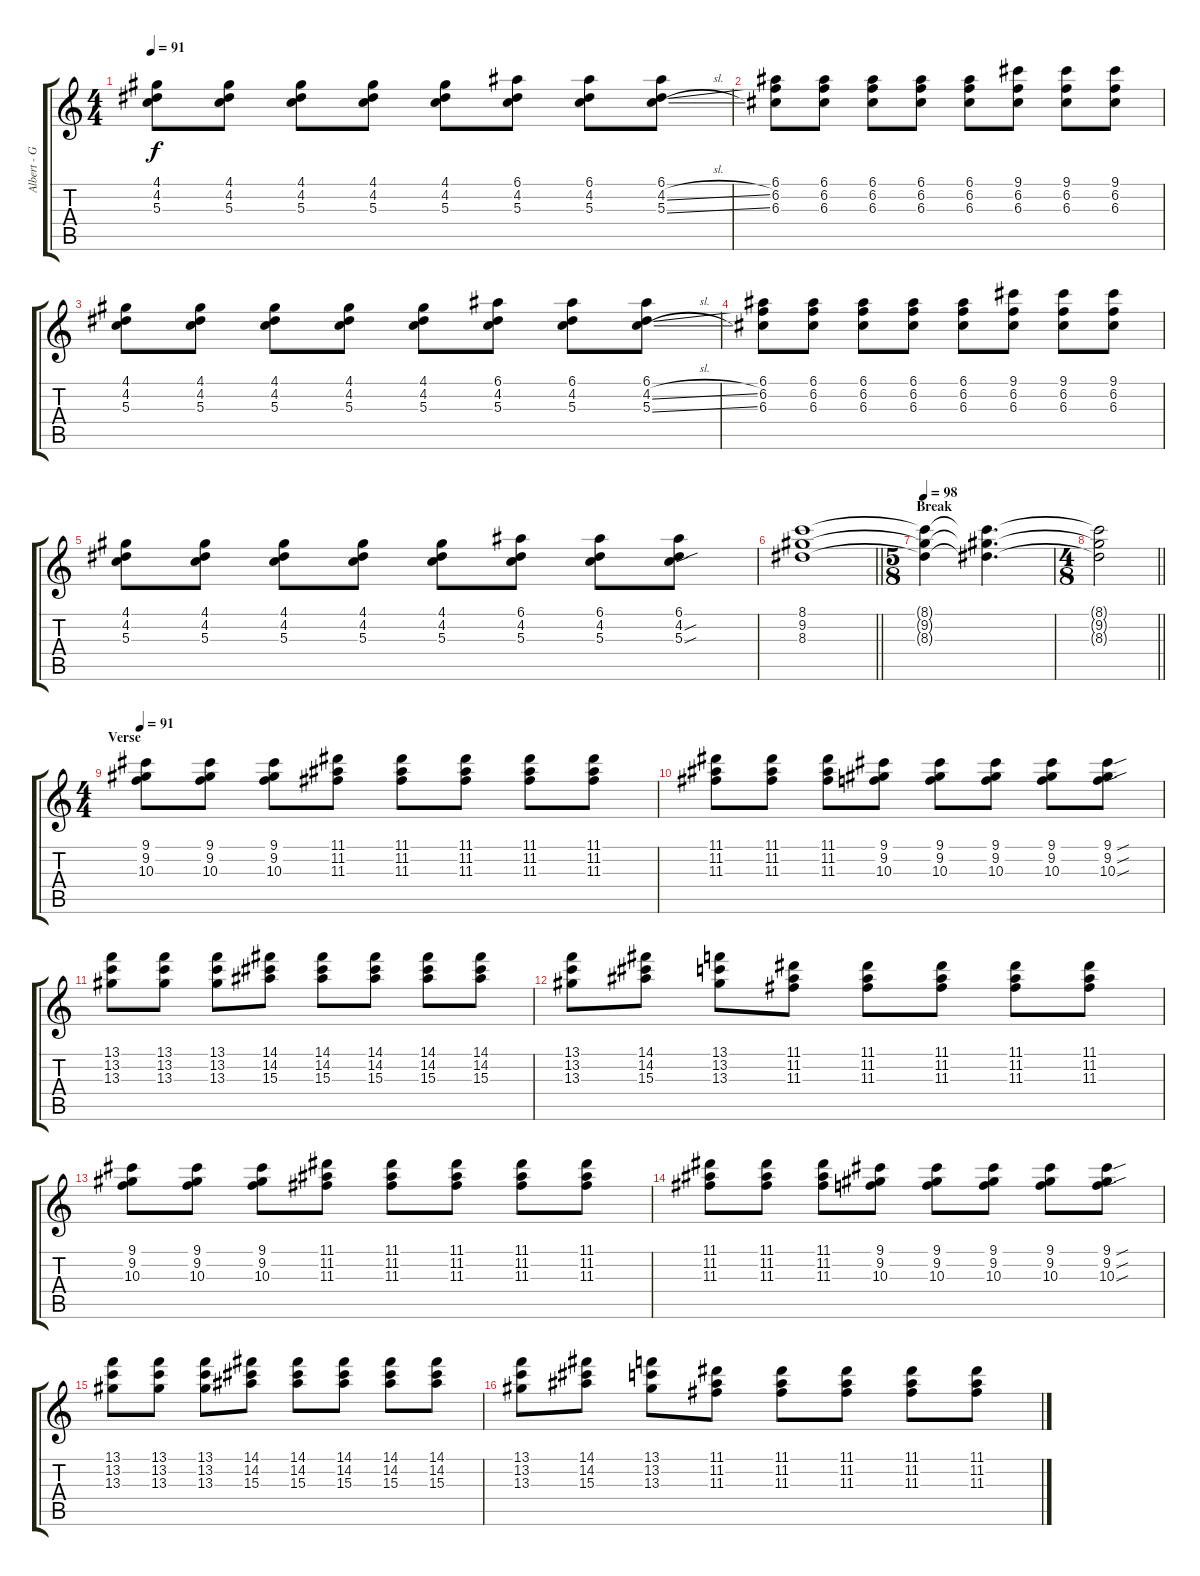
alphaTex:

\track ("Albert - Guitar RSE" "Albert - G") {instrument electricguitarjazz}
\staff {score tabs}
\tuning (E4 B3 G3 D3 A2 E2) {hide}
\ts (4 4)
\tempo 91
\clef g2
\ks c
(4.1 4.2 5.3).8{dy f} (4.1 4.2 5.3).8 (4.1 4.2 5.3).8 (4.1 4.2 5.3).8 (4.1 4.2 5.3).8 (6.1 4.2 5.3).8 (6.1 4.2 5.3).8 (6.1 4.2{sl} 5.3{sl}).8 |
(6.1 6.2 6.3).8 (6.1 6.2 6.3).8 (6.1 6.2 6.3).8 (6.1 6.2 6.3).8 (6.1 6.2 6.3).8 (9.1 6.2 6.3).8 (9.1 6.2 6.3).8 (9.1 6.2 6.3).8 |
(4.1 4.2 5.3).8 (4.1 4.2 5.3).8 (4.1 4.2 5.3).8 (4.1 4.2 5.3).8 (4.1 4.2 5.3).8 (6.1 4.2 5.3).8 (6.1 4.2 5.3).8 (6.1 4.2{sl} 5.3{sl}).8 |
(6.1 6.2 6.3).8 (6.1 6.2 6.3).8 (6.1 6.2 6.3).8 (6.1 6.2 6.3).8 (6.1 6.2 6.3).8 (9.1 6.2 6.3).8 (9.1 6.2 6.3).8 (9.1 6.2 6.3).8 |
(4.1 4.2 5.3).8 (4.1 4.2 5.3).8 (4.1 4.2 5.3).8 (4.1 4.2 5.3).8 (4.1 4.2 5.3).8 (6.1 4.2 5.3).8 (6.1 4.2 5.3).8 (6.1 4.2{sou} 5.3{sou}).8 |
\barLineRight lightlight
(8.1 9.2 8.3).1 |
\ts (5 8)
\section ("" "Break")
\tempo 98
(8.1{t} 9.2{t} 8.3{t}).4 (8.1{t} 9.2{t} 8.3{t}).4{d} |
\ts (4 8)
\barLineRight lightlight
(8.1{t} 9.2{t} 8.3{t}).2 |
\ts (4 4)
\section ("" "Verse")
\tempo 91
(9.1 9.2 10.3).8 (9.1 9.2 10.3).8 (9.1 9.2 10.3).8 (11.1 11.2 11.3).8 (11.1 11.2 11.3).8 (11.1 11.2 11.3).8 (11.1 11.2 11.3).8 (11.1 11.2 11.3).8 |
(11.1 11.2 11.3).8 (11.1 11.2 11.3).8 (11.1 11.2 11.3).8 (9.1 9.2 10.3).8 (9.1 9.2 10.3).8 (9.1 9.2 10.3).8 (9.1 9.2 10.3).8 (9.1{sou} 9.2{sou} 10.3{sou}).8 |
(13.1 13.2 13.3).8 (13.1 13.2 13.3).8 (13.1 13.2 13.3).8 (14.1 14.2 15.3).8 (14.1 14.2 15.3).8 (14.1 14.2 15.3).8 (14.1 14.2 15.3).8 (14.1 14.2 15.3).8 |
(13.1 13.2 13.3).8 (14.1 14.2 15.3).8 (13.1 13.2 13.3).8 (11.1 11.2 11.3).8 (11.1 11.2 11.3).8 (11.1 11.2 11.3).8 (11.1 11.2 11.3).8 (11.1 11.2 11.3).8 |
(9.1 9.2 10.3).8 (9.1 9.2 10.3).8 (9.1 9.2 10.3).8 (11.1 11.2 11.3).8 (11.1 11.2 11.3).8 (11.1 11.2 11.3).8 (11.1 11.2 11.3).8 (11.1 11.2 11.3).8 |
(11.1 11.2 11.3).8 (11.1 11.2 11.3).8 (11.1 11.2 11.3).8 (9.1 9.2 10.3).8 (9.1 9.2 10.3).8 (9.1 9.2 10.3).8 (9.1 9.2 10.3).8 (9.1{sou} 9.2{sou} 10.3{sou}).8 |
(13.1 13.2 13.3).8 (13.1 13.2 13.3).8 (13.1 13.2 13.3).8 (14.1 14.2 15.3).8 (14.1 14.2 15.3).8 (14.1 14.2 15.3).8 (14.1 14.2 15.3).8 (14.1 14.2 15.3).8 |
(13.1 13.2 13.3).8 (14.1 14.2 15.3).8 (13.1 13.2 13.3).8 (11.1 11.2 11.3).8 (11.1 11.2 11.3).8 (11.1 11.2 11.3).8 (11.1 11.2 11.3).8 (11.1 11.2 11.3).8
